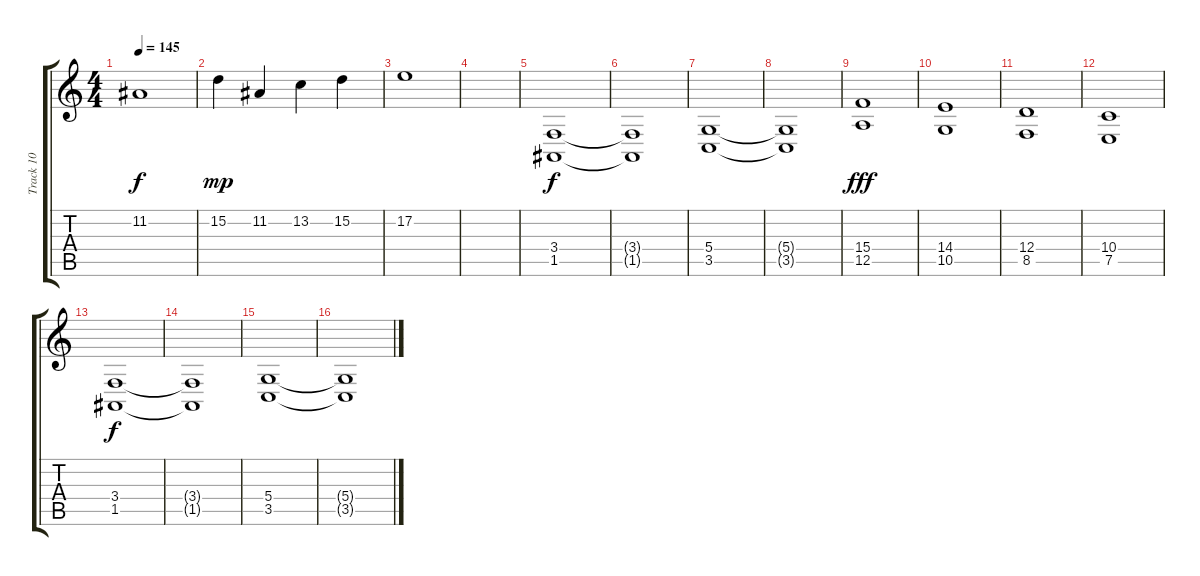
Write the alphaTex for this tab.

\track ("Track 10" "Track 10") {instrument trumpet}
\staff {score tabs}
\tuning (E4 B3 G3 D3 A2 D2) {hide}
\ts (4 4)
\tempo 145
\clef g2
\ks c
11.2.1{dy f} |
15.2.4{dy mp} 11.2.4 13.2.4 15.2.4 |
17.2.1 |
|
(3.4 1.5).1{dy f} |
(3.4{t} 1.5{t}).1 |
(5.4 3.5).1 |
(5.4{t} 3.5{t}).1 |
(15.4 12.5).1{dy fff} |
(14.4 10.5).1 |
(12.4 8.5).1 |
(10.4 7.5).1 |
(3.4 1.5).1{dy f} |
(3.4{t} 1.5{t}).1 |
(5.4 3.5).1 |
(5.4{t} 3.5{t}).1
